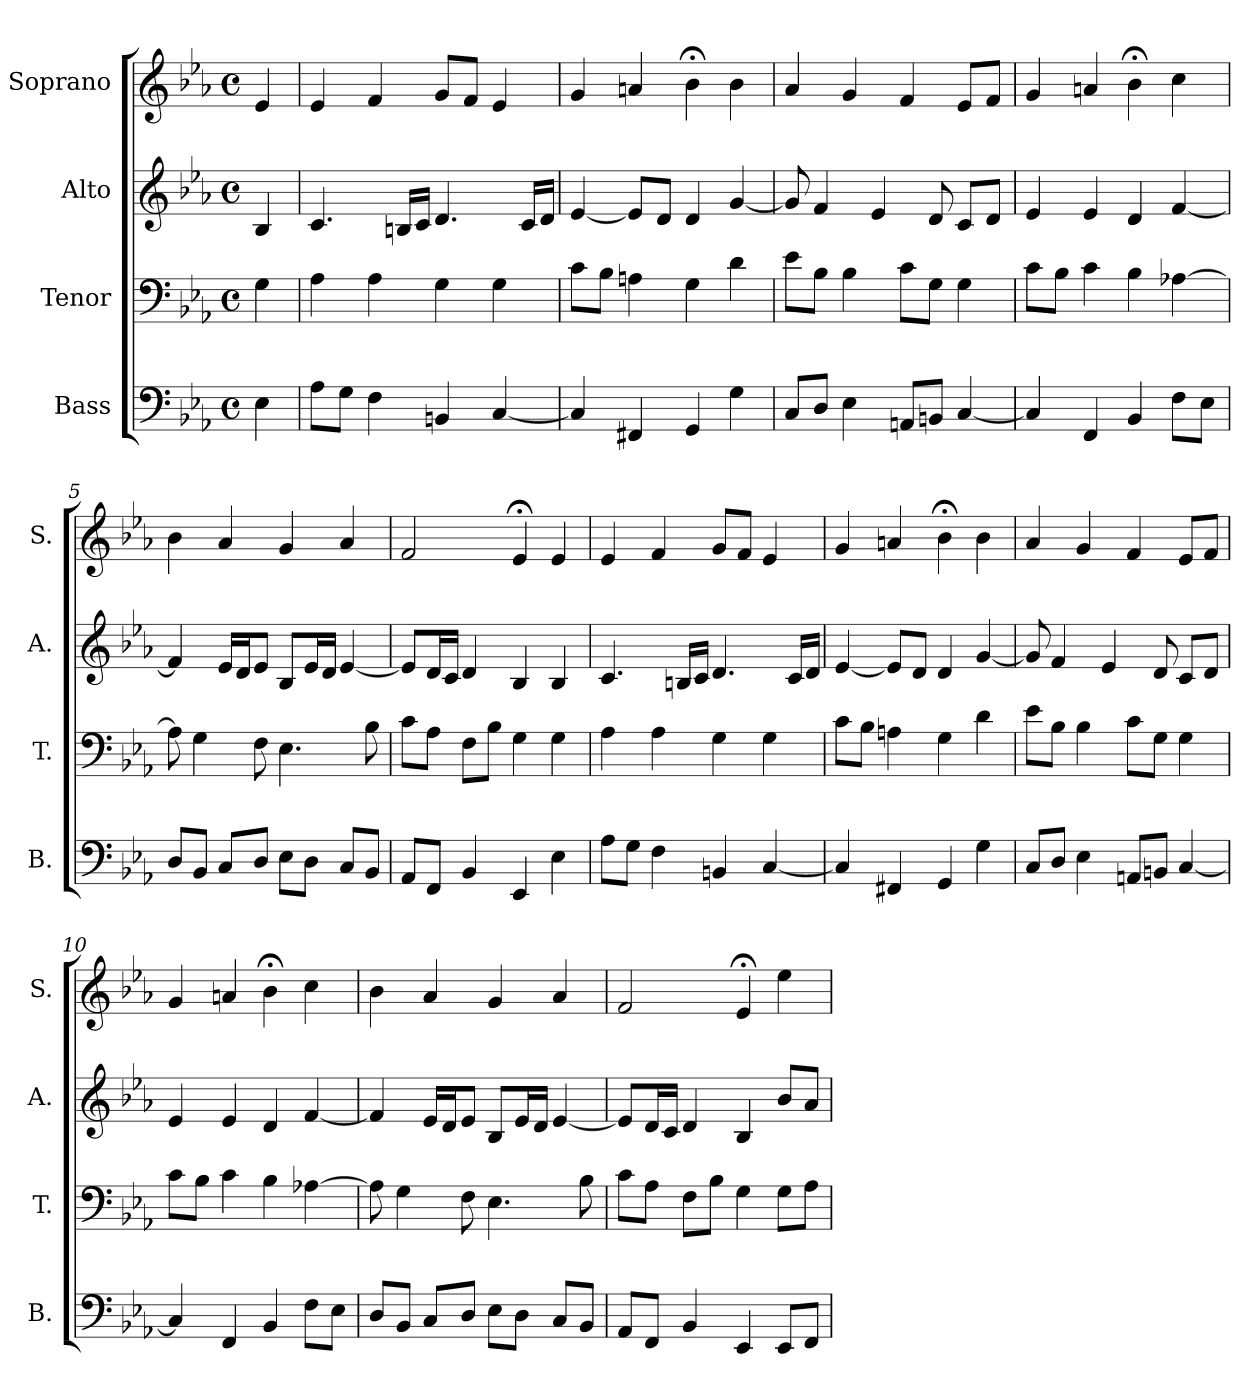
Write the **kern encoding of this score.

**kern	**kern	**kern	**kern
*part4	*part3	*part2	*part1
*staff4	*staff3	*staff2	*staff1
*I"Bass	*I"Tenor	*I"Alto	*I"Soprano
*I'B.	*I'T.	*I'A.	*I'S.
*clefF4	*clefF4	*clefG2	*clefG2
*k[b-e-a-]	*k[b-e-a-]	*k[b-e-a-]	*k[b-e-a-]
*E-:	*E-:	*E-:	*E-:
*M4/4	*M4/4	*M4/4	*M4/4
*met(c)	*met(c)	*met(c)	*met(c)
=	=	=	=
4E-\	4G\	4B-/	4e-/
=1	=1	=1	=1
8A-\L	4A-\	4.c/	4e-/
8G\J	.	.	.
4F\	4A-\	.	4f/
.	.	16Bn/LL	.
.	.	16c/JJ	.
4BBn/	4G\	4.d/	8g/L
.	.	.	8f/J
[4C/	4G\	.	4e-/
.	.	16c/LL	.
.	.	16d/JJ	.
=2	=2	=2	=2
4C/]	8c\L	[4e-/	4g/
.	8B-\J	.	.
4FF#X/	4An\	8e-/L]	4an/
.	.	8d/J	.
4GG/	4G\	4d/	4b-;<\
4G\	4d\	[4g/	4b-\
=3	=3	=3	=3
8C/L	8e-\L	8g/]	4a-/
8D/J	8B-\J	4f/	.
4E-\	4B-\	.	4g/
.	.	4e-/	.
8AAn/L	8c\L	.	4f/
8BBn/J	8G\J	8d/	.
[4C/	4G\	8c/L	8e-/L
.	.	8d/J	8f/J
=4	=4	=4	=4
4C/]	8c\L	4e-/	4g/
.	8B-\J	.	.
4FF/	4c\	4e-/	4an/
4BB-/	4B-\	4d/	4b-;<\
8F\L	[4A-X\	[4f/	4cc\
8E-\J	.	.	.
!!LO:LB:g=z
=5	=5	=5	=5
8D/L	8A-\]	4f/]	4b-\
8BB-/J	4G\	.	.
8C/L	.	16e-/LL	4a-/
.	.	16d/J	.
8D/J	8F\	8e-/J	.
8E-\L	4.E-\	8B-/L	4g/
8D\J	.	16e-/L	.
.	.	16d/JJ	.
8C/L	.	[4e-/	4a-/
8BB-/J	8B-\	.	.
=6	=6	=6	=6
8AA-/L	8c\L	8e-/L]	2f/
8FF/J	8A-\J	16d/L	.
.	.	16c/JJ	.
4BB-/	8F\L	4d/	.
.	8B-\J	.	.
4EE-/	4G\	4B-/	4e-;</
4E-\	4G\	4B-/	4e-/
=7	=7	=7	=7
8A-\L	4A-\	4.c/	4e-/
8G\J	.	.	.
4F\	4A-\	.	4f/
.	.	16Bn/LL	.
.	.	16c/JJ	.
4BBn/	4G\	4.d/	8g/L
.	.	.	8f/J
[4C/	4G\	.	4e-/
.	.	16c/LL	.
.	.	16d/JJ	.
=8	=8	=8	=8
4C/]	8c\L	[4e-/	4g/
.	8B-\J	.	.
4FF#X/	4An\	8e-/L]	4an/
.	.	8d/J	.
4GG/	4G\	4d/	4b-;<\
4G\	4d\	[4g/	4b-\
!!LO:LB:g=z
=9	=9	=9	=9
8C/L	8e-\L	8g/]	4a-/
8D/J	8B-\J	4f/	.
4E-\	4B-\	.	4g/
.	.	4e-/	.
8AAn/L	8c\L	.	4f/
8BBn/J	8G\J	8d/	.
[4C/	4G\	8c/L	8e-/L
.	.	8d/J	8f/J
=10	=10	=10	=10
4C/]	8c\L	4e-/	4g/
.	8B-\J	.	.
4FF/	4c\	4e-/	4an/
4BB-/	4B-\	4d/	4b-;<\
8F\L	[4A-X\	[4f/	4cc\
8E-\J	.	.	.
=11	=11	=11	=11
8D/L	8A-\]	4f/]	4b-\
8BB-/J	4G\	.	.
8C/L	.	16e-/LL	4a-/
.	.	16d/J	.
8D/J	8F\	8e-/J	.
8E-\L	4.E-\	8B-/L	4g/
8D\J	.	16e-/L	.
.	.	16d/JJ	.
8C/L	.	[4e-/	4a-/
8BB-/J	8B-\	.	.
=12	=12	=12	=12
8AA-/L	8c\L	8e-/L]	2f/
8FF/J	8A-\J	16d/L	.
.	.	16c/JJ	.
4BB-/	8F\L	4d/	.
.	8B-\J	.	.
4EE-/	4G\	4B-/	4e-;</
8EE-/L	8G\L	8b-/L	4ee-\
8FF/J	8A-\J	8a-/J	.
=	=	=	=
*-	*-	*-	*-
